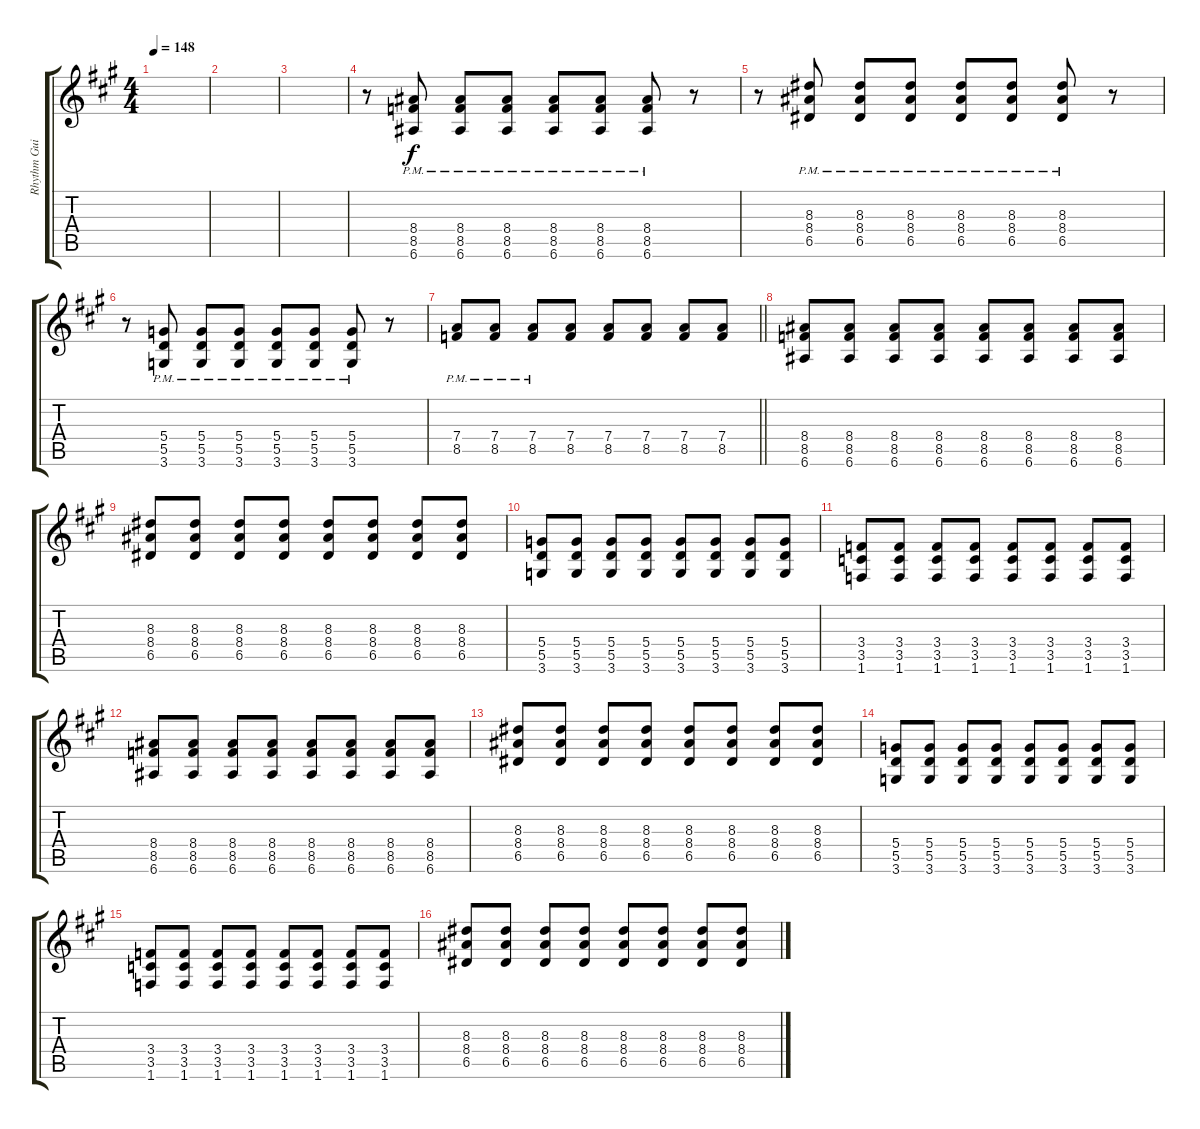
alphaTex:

\track ("Rhythm Guitar" "Rhythm Gui") {instrument distortionguitar}
\staff {score tabs}
\tuning (E4 B3 G3 D3 A2 E2) {hide}
\ts (4 4)
\tempo 148
\clef g2
\ks a
|
|
|
r.8 (8.4{pm} 8.5{pm} 6.6{pm}).8 (8.4{pm} 8.5{pm} 6.6{pm}).8 (8.4{pm} 8.5{pm} 6.6{pm}).8 (8.4{pm} 8.5{pm} 6.6{pm}).8 (8.4{pm} 8.5{pm} 6.6{pm}).8 (8.4{pm} 8.5{pm} 6.6{pm}).8 r.8 |
r.8 (8.3{pm} 8.4{pm} 6.5{pm}).8 (8.3{pm} 8.4{pm} 6.5{pm}).8 (8.3{pm} 8.4{pm} 6.5{pm}).8 (8.3{pm} 8.4{pm} 6.5{pm}).8 (8.3{pm} 8.4{pm} 6.5{pm}).8 (8.3{pm} 8.4{pm} 6.5{pm}).8 r.8 |
r.8 (5.4{pm} 5.5{pm} 3.6{pm}).8 (5.4{pm} 5.5{pm} 3.6{pm}).8 (5.4{pm} 5.5{pm} 3.6{pm}).8 (5.4{pm} 5.5{pm} 3.6{pm}).8 (5.4{pm} 5.5{pm} 3.6{pm}).8 (5.4{pm} 5.5{pm} 3.6{pm}).8 r.8 |
\barLineRight lightlight
(7.4{pm} 8.5{pm}).8 (7.4{pm} 8.5{pm}).8 (7.4{pm} 8.5{pm}).8 (7.4 8.5).8 (7.4 8.5).8 (7.4 8.5).8 (7.4 8.5).8 (7.4 8.5).8 |
(8.4 8.5 6.6).8 (8.4 8.5 6.6).8 (8.4 8.5 6.6).8 (8.4 8.5 6.6).8 (8.4 8.5 6.6).8 (8.4 8.5 6.6).8 (8.4 8.5 6.6).8 (8.4 8.5 6.6).8 |
(8.3 8.4 6.5).8 (8.3 8.4 6.5).8 (8.3 8.4 6.5).8 (8.3 8.4 6.5).8 (8.3 8.4 6.5).8 (8.3 8.4 6.5).8 (8.3 8.4 6.5).8 (8.3 8.4 6.5).8 |
(5.4 5.5 3.6).8 (5.4 5.5 3.6).8 (5.4 5.5 3.6).8 (5.4 5.5 3.6).8 (5.4 5.5 3.6).8 (5.4 5.5 3.6).8 (5.4 5.5 3.6).8 (5.4 5.5 3.6).8 |
(3.4 3.5 1.6).8 (3.4 3.5 1.6).8 (3.4 3.5 1.6).8 (3.4 3.5 1.6).8 (3.4 3.5 1.6).8 (3.4 3.5 1.6).8 (3.4 3.5 1.6).8 (3.4 3.5 1.6).8 |
(8.4 8.5 6.6).8 (8.4 8.5 6.6).8 (8.4 8.5 6.6).8 (8.4 8.5 6.6).8 (8.4 8.5 6.6).8 (8.4 8.5 6.6).8 (8.4 8.5 6.6).8 (8.4 8.5 6.6).8 |
(8.3 8.4 6.5).8 (8.3 8.4 6.5).8 (8.3 8.4 6.5).8 (8.3 8.4 6.5).8 (8.3 8.4 6.5).8 (8.3 8.4 6.5).8 (8.3 8.4 6.5).8 (8.3 8.4 6.5).8 |
(5.4 5.5 3.6).8 (5.4 5.5 3.6).8 (5.4 5.5 3.6).8 (5.4 5.5 3.6).8 (5.4 5.5 3.6).8 (5.4 5.5 3.6).8 (5.4 5.5 3.6).8 (5.4 5.5 3.6).8 |
(3.4 3.5 1.6).8 (3.4 3.5 1.6).8 (3.4 3.5 1.6).8 (3.4 3.5 1.6).8 (3.4 3.5 1.6).8 (3.4 3.5 1.6).8 (3.4 3.5 1.6).8 (3.4 3.5 1.6).8 |
(8.3 8.4 6.5).8 (8.3 8.4 6.5).8 (8.3 8.4 6.5).8 (8.3 8.4 6.5).8 (8.3 8.4 6.5).8 (8.3 8.4 6.5).8 (8.3 8.4 6.5).8 (8.3 8.4 6.5).8
